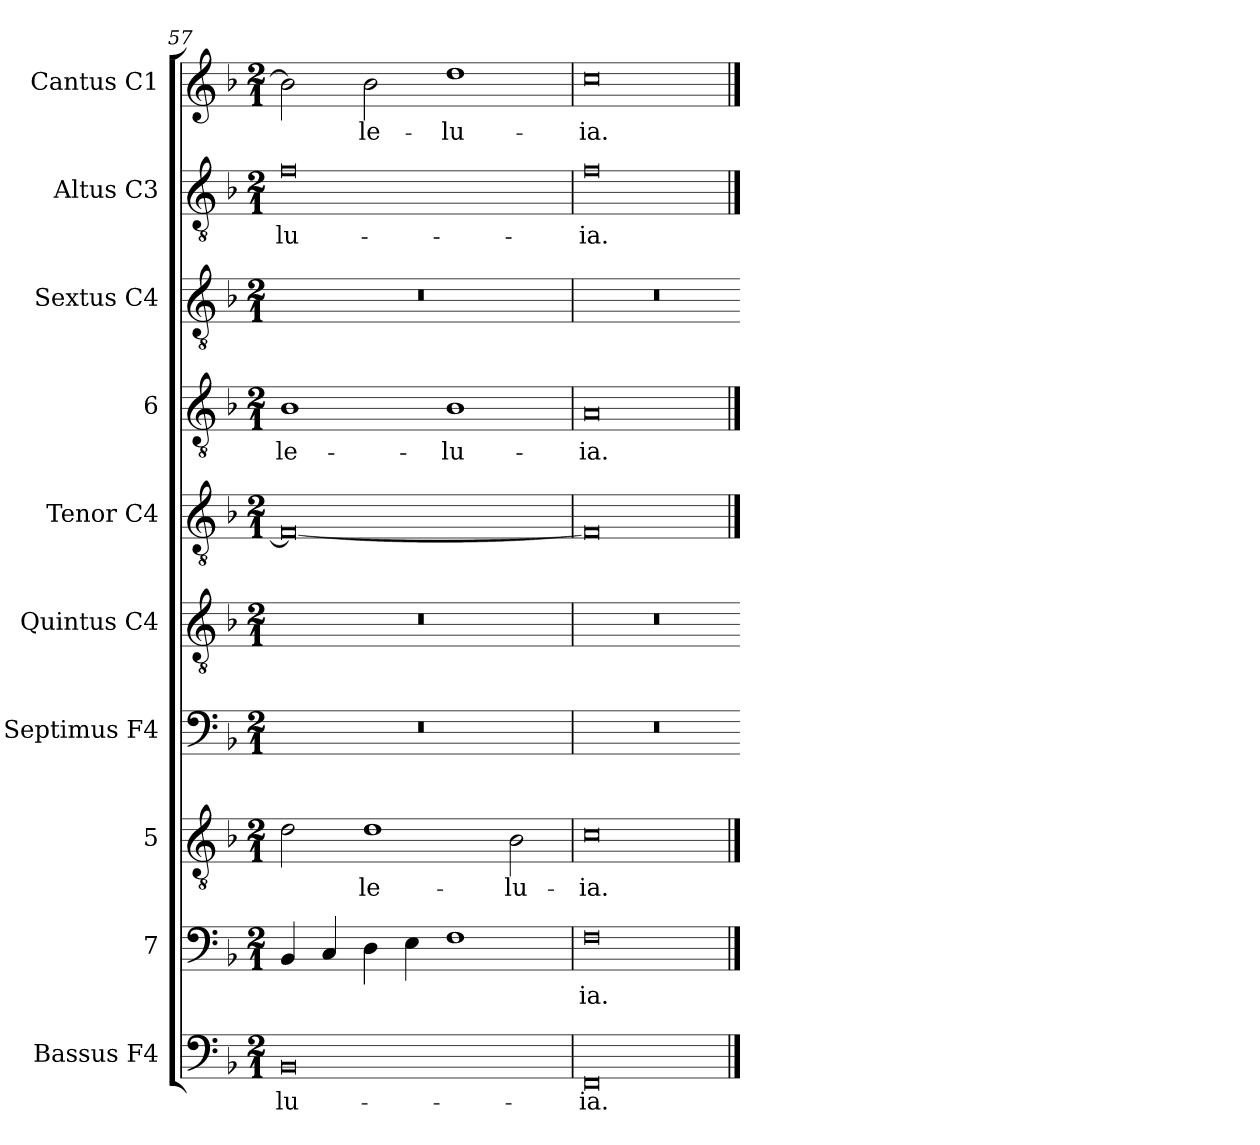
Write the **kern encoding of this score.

**kern	**text	**kern	**text	**kern	**text	**kern	**kern	**kern	**text	**kern	**text	**kern	**kern	**text	**kern	**text
*part10	*part10	*part9	*part9	*part8	*part8	*part7	*part6	*part5	*part5	*part4	*part4	*part3	*part2	*part2	*part1	*part1
*staff10	*staff10	*staff9	*staff9	*staff8	*staff8	*staff7	*staff6	*staff5	*staff5	*staff4	*staff4	*staff3	*staff2	*staff2	*staff1	*staff1
*I"Bassus  F4	*	*I"7	*	*I"5	*	*I"Septimus  F4	*I"Quintus  C4	*I"Tenor  C4	*	*I"6	*	*I"Sextus  C4	*I"Altus  C3	*	*I"Cantus  C1	*
*I'B	*	*	*	*	*	*	*	*I'T	*	*	*	*	*I'A	*	*I'C	*
*clefF4	*	*clefF4	*	*clefGv2	*	*clefF4	*clefGv2	*clefGv2	*	*clefGv2	*	*clefGv2	*clefGv2	*	*clefG2	*
*k[b-]	*	*k[b-]	*	*k[b-]	*	*k[b-]	*k[b-]	*k[b-]	*	*k[b-]	*	*k[b-]	*k[b-]	*	*k[b-]	*
*F:	*	*F:	*	*F:	*	*F:	*F:	*F:	*	*F:	*	*F:	*F:	*	*F:	*
*M2/1	*	*M2/1	*	*M2/1	*	*M2/1	*M2/1	*M2/1	*	*M2/1	*	*M2/1	*M2/1	*	*M2/1	*
=57	=57	=57	=57	=57	=57	=57	=57	=57	=57	=57	=57	=57	=57	=57	=57	=57
!	!LO:LY:b:cj	!	!LO:LY:b:cj	!	!LO:LY:b:cj	!	!	!	!LO:LY:b:cj	!	!LO:LY:b:cj	!	!	!LO:LY:b:cj	!	!LO:LY:b:cj
0BB-	-lu-	4BB-/	--	2d\	--	0r	0r	0F_<	.	1B-	-le-	0r	0f	-lu-	2b-\]	--
!	!	!	!LO:LY:b:cj	!	!	!	!	!	!	!	!	!	!	!	!	!
.	.	4C/	--	.	.	.	.	.	.	.	.	.	.	.	.	.
!	!	!	!LO:LY:b:cj	!	!LO:LY:b:cj	!	!	!	!	!	!	!	!	!	!	!LO:LY:b:cj
.	.	4D\	--	1d	-le-	.	.	.	.	.	.	.	.	.	2b-\	-le-
!	!	!	!LO:LY:b:cj	!	!	!	!	!	!	!	!	!	!	!	!	!
.	.	4E\	--	.	.	.	.	.	.	.	.	.	.	.	.	.
!	!	!	!LO:LY:b:cj	!	!	!	!	!	!	!	!LO:LY:b:cj	!	!	!	!	!LO:LY:b:cj
.	.	1F	--	.	.	.	.	.	.	1B-	-lu-	.	.	.	1dd	-lu-
!	!	!	!	!	!LO:LY:b:cj	!	!	!	!	!	!	!	!	!	!	!
.	.	.	.	2B-\	-lu-	.	.	.	.	.	.	.	.	.	.	.
=58	=58	=58	=58	=58	=58	=58	=58	=58	=58	=58	=58	=58	=58	=58	=58	=58
!	!LO:LY:b:cj	!	!LO:LY:b:cj	!	!LO:LY:b:cj	!	!	!	!LO:LY:b:cj	!	!LO:LY:b:cj	!	!	!LO:LY:b:cj	!	!LO:LY:b:cj
0FF	-ia.	0F	-ia.	0c	-ia.	0r	0r	0F]	.	0A	-ia.	0r	0f	-ia.	0cc	-ia.
==	==	==	==	==	==	=	=	==	==	==	==	=	==	==	==	==
*-	*-	*-	*-	*-	*-	*-	*-	*-	*-	*-	*-	*-	*-	*-	*-	*-
